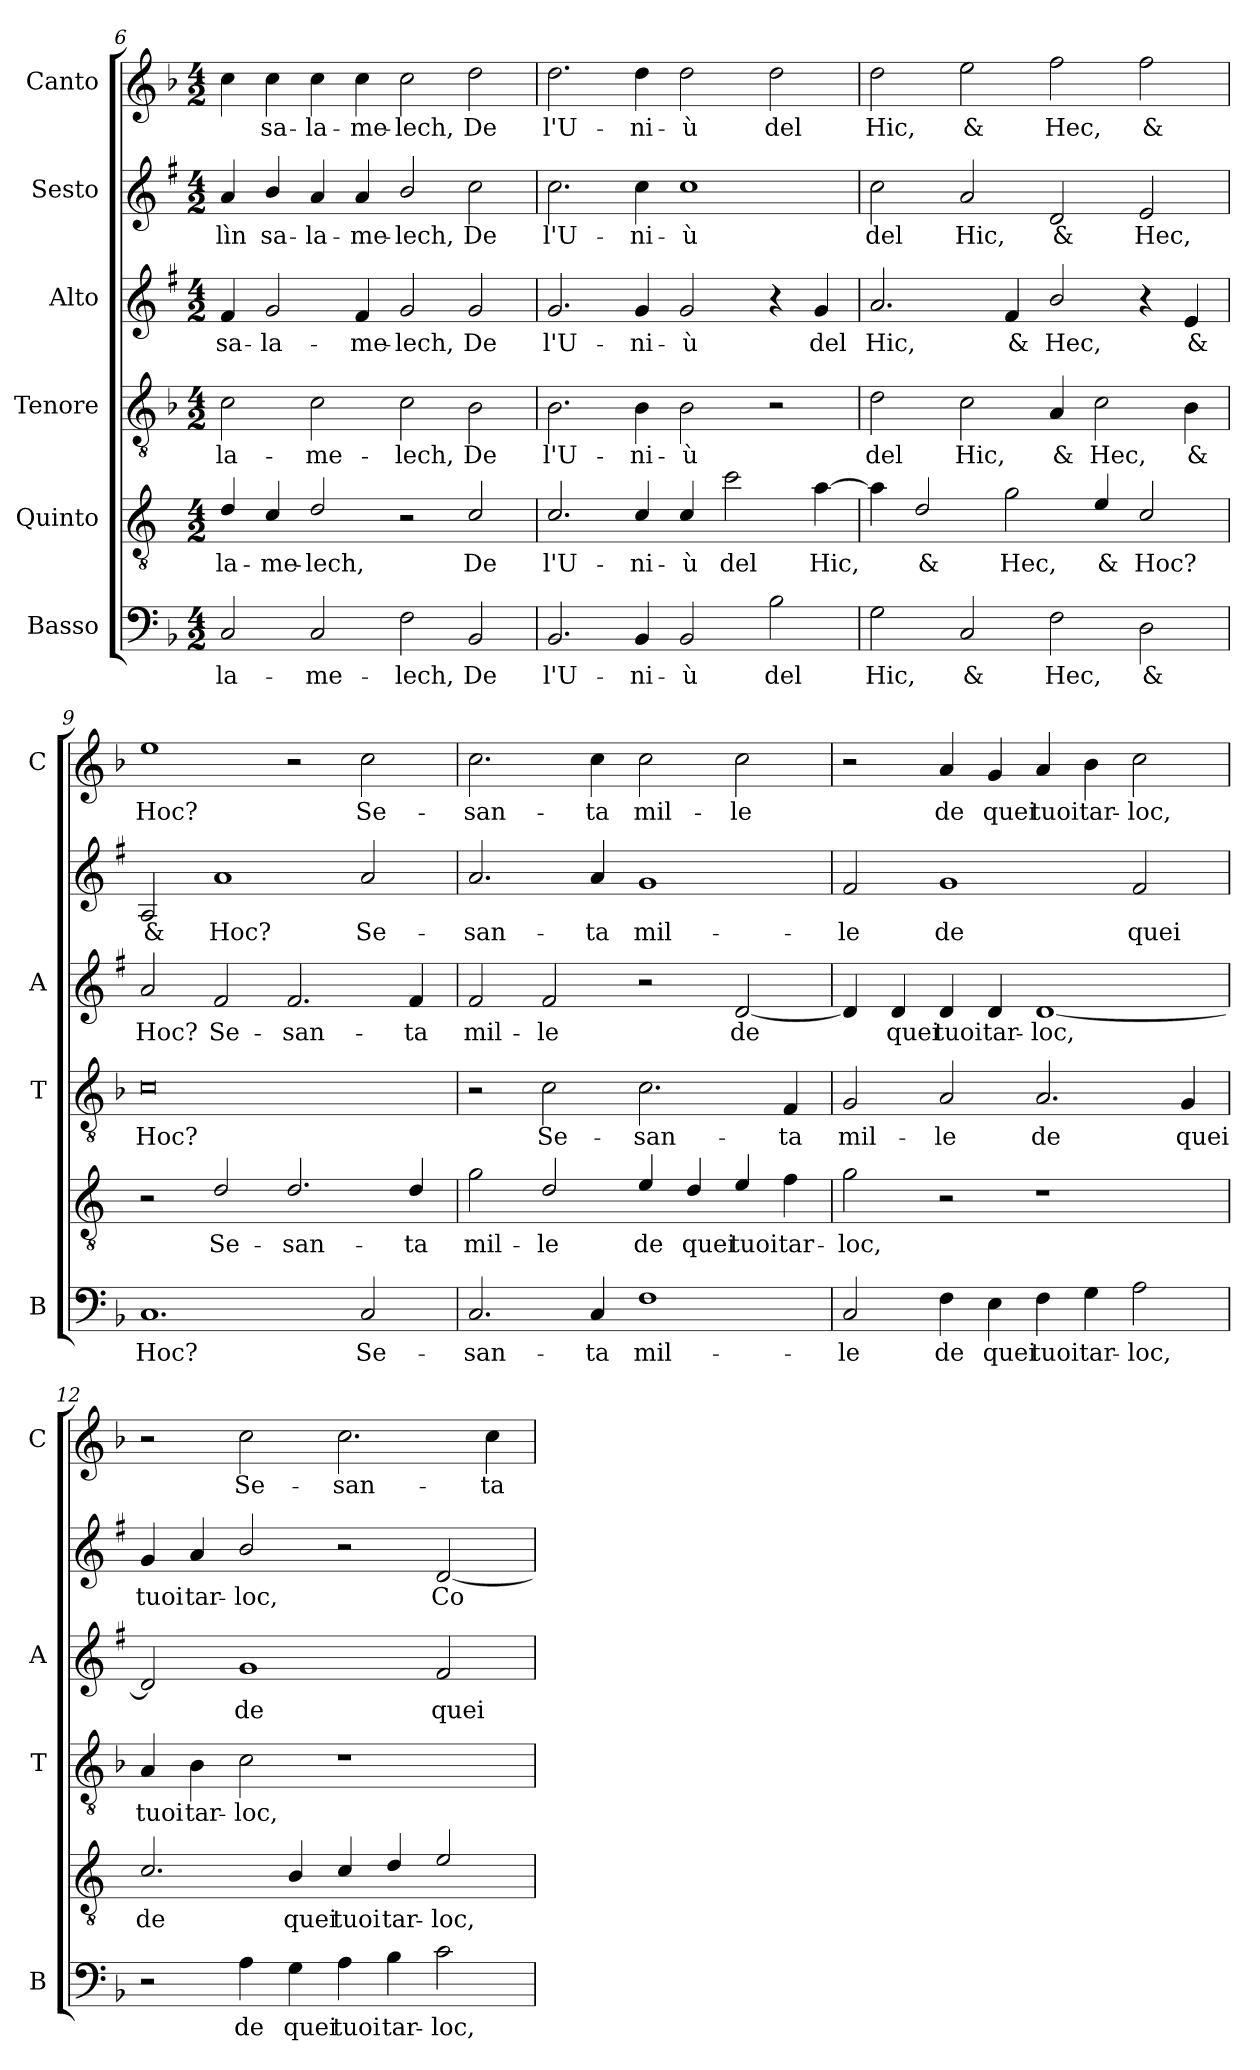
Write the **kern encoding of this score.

**kern	**text	**kern	**text	**kern	**text	**kern	**text	**kern	**text	**kern	**text
*part6	*part6	*part5	*part5	*part4	*part4	*part3	*part3	*part2	*part2	*part1	*part1
*staff6	*staff6	*staff5	*staff5	*staff4	*staff4	*staff3	*staff3	*staff2	*staff2	*staff1	*staff1
*I"Basso	*	*I"Quinto	*	*I"Tenore	*	*I"Alto	*	*I"Sesto	*	*I"Canto	*
*I'B	*	*	*	*I'T	*	*I'A	*	*	*	*I'C	*
*clefF4	*	*clefGv2	*	*clefGv2	*	*clefG2	*	*clefG2	*	*clefG2	*
*	*	*ITrd4c7	*	*	*	*ITrd1c2	*	*ITrd1c2	*	*	*
*k[b-]	*	*k[b-]	*	*k[b-]	*	*k[b-]	*	*k[b-]	*	*k[b-]	*
*F:	*	*F:	*	*F:	*	*F:	*	*F:	*	*F:	*
*M4/2	*	*M4/2	*	*M4/2	*	*M4/2	*	*M4/2	*	*M4/2	*
=6	=6	=6	=6	=6	=6	=6	=6	=6	=6	=6	=6
!	!LO:LY:b	!	!LO:LY:b	!	!LO:LY:b	!	!LO:LY:b	!	!LO:LY:b	!	!
2C/	-la-	4G/	-la-	2c\	-la-	4e/	sa-	4g/	-lìn	4cc\	.
!	!	!	!LO:LY:b	!	!	!	!LO:LY:b	!	!LO:LY:b	!	!LO:LY:b
.	.	4F/	-me-	.	.	2f/	-la-	4a/	sa-	4cc\	sa-
!	!LO:LY:b	!	!LO:LY:b	!	!LO:LY:b	!	!	!	!LO:LY:b	!	!LO:LY:b
2C/	-me-	2G/	-lech,	2c\	-me-	.	.	4g/	-la-	4cc\	-la-
!	!	!	!	!	!	!	!LO:LY:b	!	!LO:LY:b	!	!LO:LY:b
.	.	.	.	.	.	4e/	-me-	4g/	-me-	4cc\	-me-
!	!LO:LY:b	!	!	!	!LO:LY:b	!	!LO:LY:b	!	!LO:LY:b	!	!LO:LY:b
2F\	-lech,	2r	.	2c\	-lech,	2f/	-lech,	2a/	-lech,	2cc\	-lech,
!	!LO:LY:b	!	!LO:LY:b	!	!LO:LY:b	!	!LO:LY:b	!	!LO:LY:b	!	!LO:LY:b
2BB-/	De	2F/	De	2B-\	De	2f/	De	2b-\	De	2dd\	De
=7	=7	=7	=7	=7	=7	=7	=7	=7	=7	=7	=7
!	!LO:LY:b	!	!LO:LY:b	!	!LO:LY:b	!	!LO:LY:b	!	!LO:LY:b	!	!LO:LY:b
2.BB-/	l'U-	2.F/	l'U-	2.B-\	l'U-	2.f/	l'U-	2.b-\	l'U-	2.dd\	l'U-
!	!LO:LY:b	!	!LO:LY:b	!	!LO:LY:b	!	!LO:LY:b	!	!LO:LY:b	!	!LO:LY:b
4BB-/	-ni-	4F/	-ni-	4B-\	-ni-	4f/	-ni-	4b-\	-ni-	4dd\	-ni-
!	!LO:LY:b	!	!LO:LY:b	!	!LO:LY:b	!	!LO:LY:b	!	!LO:LY:b	!	!LO:LY:b
2BB-/	-ù	4F/	-ù	2B-\	-ù	2f/	-ù	1b-	-ù	2dd\	-ù
!	!	!	!LO:LY:b	!	!	!	!	!	!	!	!
.	.	2f\	del	.	.	.	.	.	.	.	.
!	!LO:LY:b	!	!	!	!	!	!	!	!	!	!LO:LY:b
2B-\	del	.	.	2r	.	4r	.	.	.	2dd\	del
!	!	!	!LO:LY:b	!	!	!	!LO:LY:b	!	!	!	!
.	.	[4d\	Hic,	.	.	4f/	del	.	.	.	.
!!LO:PB:g=z
=8	=8	=8	=8	=8	=8	=8	=8	=8	=8	=8	=8
!	!LO:LY:b	!	!	!	!LO:LY:b	!	!LO:LY:b	!	!LO:LY:b	!	!LO:LY:b
2G\	Hic,	4d\]	.	2d\	del	2.g/	Hic,	2b-\	del	2dd\	Hic,
!	!	!	!LO:LY:b	!	!	!	!	!	!	!	!
.	.	2G/	&	.	.	.	.	.	.	.	.
!	!LO:LY:b	!	!	!	!LO:LY:b	!	!	!	!LO:LY:b	!	!LO:LY:b
2C/	&	.	.	2c\	Hic,	.	.	2g/	Hic,	2ee\	&
!	!	!	!LO:LY:b	!	!	!	!LO:LY:b	!	!	!	!
.	.	2c\	Hec,	.	.	4e/	&	.	.	.	.
!	!LO:LY:b	!	!	!	!LO:LY:b	!	!LO:LY:b	!	!LO:LY:b	!	!LO:LY:b
2F\	Hec,	.	.	4A/	&	2a/	Hec,	2c/	&	2ff\	Hec,
!	!	!	!LO:LY:b	!	!LO:LY:b	!	!	!	!	!	!
.	.	4A/	&	2c\	Hec,	.	.	.	.	.	.
!	!LO:LY:b	!	!LO:LY:b	!	!	!	!	!	!LO:LY:b	!	!LO:LY:b
2D\	&	2F/	Hoc?	.	.	4r	.	2d/	Hec,	2ff\	&
!	!	!	!	!	!LO:LY:b	!	!LO:LY:b	!	!	!	!
.	.	.	.	4B-\	&	4d/	&	.	.	.	.
=9	=9	=9	=9	=9	=9	=9	=9	=9	=9	=9	=9
!	!LO:LY:b	!	!	!	!LO:LY:b	!	!LO:LY:b	!	!LO:LY:b	!	!LO:LY:b
1.C	Hoc?	2r	.	0c	Hoc?	2g/	Hoc?	2G/	&	1ee	Hoc?
!	!	!	!LO:LY:b	!	!	!	!LO:LY:b	!	!LO:LY:b	!	!
.	.	2G/	Se-	.	.	2e/	Se-	1g	Hoc?	.	.
!	!	!	!LO:LY:b	!	!	!	!LO:LY:b	!	!	!	!
.	.	2.G/	-san-	.	.	2.e/	-san-	.	.	2r	.
!	!LO:LY:b	!	!	!	!	!	!	!	!LO:LY:b	!	!LO:LY:b
2C/	Se-	.	.	.	.	.	.	2g/	Se-	2cc\	Se-
!	!	!	!LO:LY:b	!	!	!	!LO:LY:b	!	!	!	!
.	.	4G/	-ta	.	.	4e/	-ta	.	.	.	.
=10	=10	=10	=10	=10	=10	=10	=10	=10	=10	=10	=10
!	!LO:LY:b	!	!LO:LY:b	!	!	!	!LO:LY:b	!	!LO:LY:b	!	!LO:LY:b
2.C/	-san-	2c\	mil-	2r	.	2e/	mil-	2.g/	-san-	2.cc\	-san-
!	!	!	!LO:LY:b	!	!LO:LY:b	!	!LO:LY:b	!	!	!	!
.	.	2G/	-le	2c\	Se-	2e/	-le	.	.	.	.
!	!LO:LY:b	!	!	!	!	!	!	!	!LO:LY:b	!	!LO:LY:b
4C/	-ta	.	.	.	.	.	.	4g/	-ta	4cc\	-ta
!	!LO:LY:b	!	!LO:LY:b	!	!LO:LY:b	!	!	!	!LO:LY:b	!	!LO:LY:b
1F	mil-	4A/	de	2.c\	-san-	2r	.	1f	mil-	2cc\	mil-
!	!	!	!LO:LY:b	!	!	!	!	!	!	!	!
.	.	4G/	quei	.	.	.	.	.	.	.	.
!	!	!	!LO:LY:b	!	!	!	!LO:LY:b	!	!	!	!LO:LY:b
.	.	4A/	tuoi	.	.	[2c/	de	.	.	2cc\	-le
!	!	!	!LO:LY:b	!	!LO:LY:b	!	!	!	!	!	!
.	.	4B-\	tar-	4F/	-ta	.	.	.	.	.	.
=11	=11	=11	=11	=11	=11	=11	=11	=11	=11	=11	=11
!	!LO:LY:b	!	!LO:LY:b	!	!LO:LY:b	!	!	!	!LO:LY:b	!	!
2C/	-le	2c\	-loc,	2G/	mil-	4c/]	.	2e/	-le	2r	.
!	!	!	!	!	!	!	!LO:LY:b	!	!	!	!
.	.	.	.	.	.	4c/	quei	.	.	.	.
!	!LO:LY:b	!	!	!	!LO:LY:b	!	!LO:LY:b	!	!LO:LY:b	!	!LO:LY:b
4F\	de	2r	.	2A/	-le	4c/	tuoi	1f	de	4a/	de
!	!LO:LY:b	!	!	!	!	!	!LO:LY:b	!	!	!	!LO:LY:b
4E\	quei	.	.	.	.	4c/	tar-	.	.	4g/	quei
!	!LO:LY:b	!	!	!	!LO:LY:b	!	!LO:LY:b	!	!	!	!LO:LY:b
4F\	tuoi	1r	.	2.A/	de	[1c	-loc,	.	.	4a/	tuoi
!	!LO:LY:b	!	!	!	!	!	!	!	!	!	!LO:LY:b
4G\	tar-	.	.	.	.	.	.	.	.	4b-\	tar-
!	!LO:LY:b	!	!	!	!	!	!	!	!LO:LY:b	!	!LO:LY:b
2A\	-loc,	.	.	.	.	.	.	2e/	quei	2cc\	-loc,
!	!	!	!	!	!LO:LY:b	!	!	!	!	!	!
.	.	.	.	4G/	quei	.	.	.	.	.	.
!!LO:LB:g=z
=12	=12	=12	=12	=12	=12	=12	=12	=12	=12	=12	=12
!	!	!	!LO:LY:b	!	!LO:LY:b	!	!	!	!LO:LY:b	!	!
2r	.	2.F/	de	4A/	tuoi	2c/]	.	4f/	tuoi	2r	.
!	!	!	!	!	!LO:LY:b	!	!	!	!LO:LY:b	!	!
.	.	.	.	4B-\	tar-	.	.	4g/	tar-	.	.
!	!LO:LY:b	!	!	!	!LO:LY:b	!	!LO:LY:b	!	!LO:LY:b	!	!LO:LY:b
4A\	de	.	.	2c\	-loc,	1f	de	2a/	-loc,	2cc\	Se-
!	!LO:LY:b	!	!LO:LY:b	!	!	!	!	!	!	!	!
4G\	quei	4E/	quei	.	.	.	.	.	.	.	.
!	!LO:LY:b	!	!LO:LY:b	!	!	!	!	!	!	!	!LO:LY:b
4A\	tuoi	4F/	tuoi	1r	.	.	.	2r	.	2.cc\	-san-
!	!LO:LY:b	!	!LO:LY:b	!	!	!	!	!	!	!	!
4B-\	tar-	4G/	tar-	.	.	.	.	.	.	.	.
!	!LO:LY:b	!	!LO:LY:b	!	!	!	!LO:LY:b	!	!LO:LY:b	!	!
2c\	-loc,	2A/	-loc,	.	.	2e/	quei	[2c/	Co	.	.
!	!	!	!	!	!	!	!	!	!	!	!LO:LY:b
.	.	.	.	.	.	.	.	.	.	4cc\	-ta
=	=	=	=	=	=	=	=	=	=	=	=
*-	*-	*-	*-	*-	*-	*-	*-	*-	*-	*-	*-
